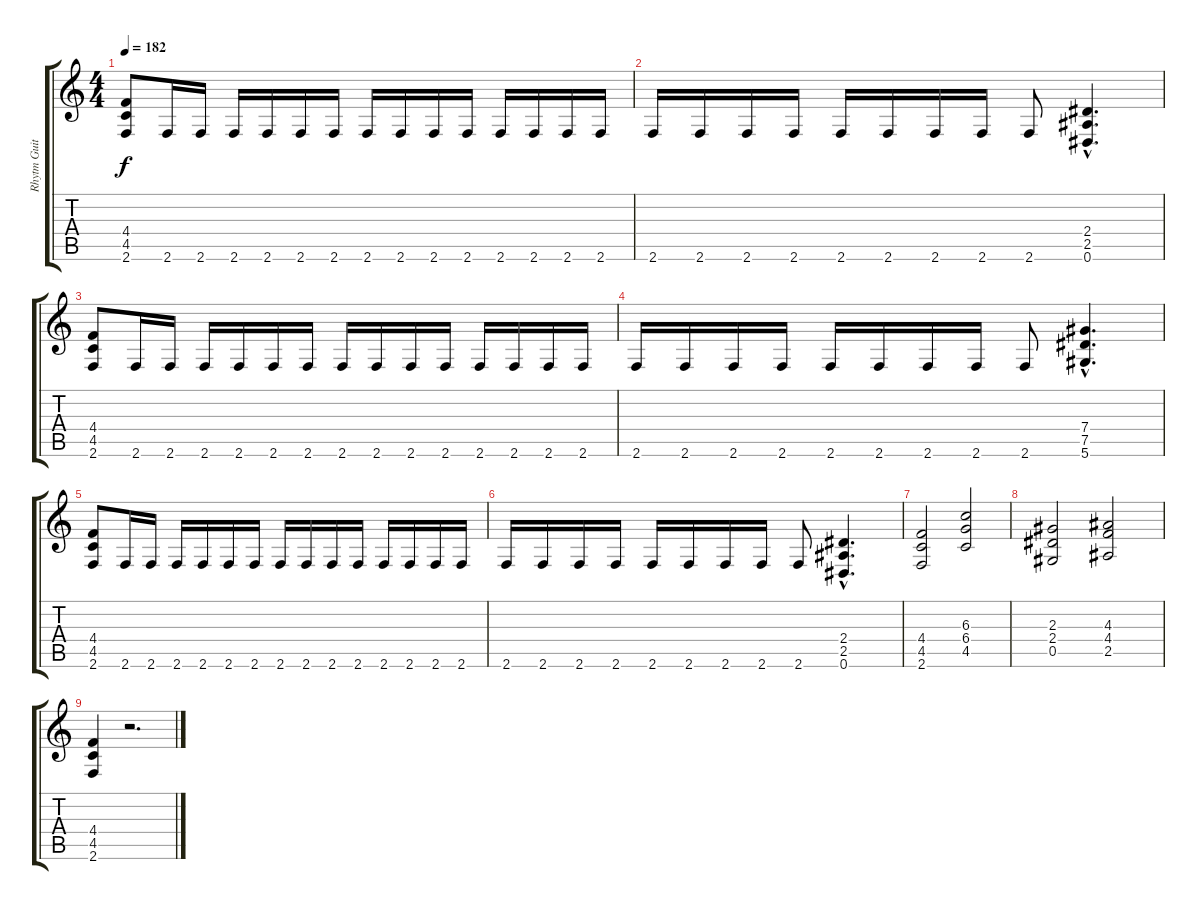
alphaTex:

\track ("Rhytm Guitar" "Rhytm Guit") {instrument distortionguitar}
\staff {score tabs}
\tuning (Eb4 Bb3 Gb3 Db3 Ab2 Eb2) {hide}
\ts (4 4)
\tempo 182
\clef g2
\ks c
(4.4 4.5 2.6).8{dy f} 2.6.16 2.6.16 2.6.16 2.6.16 2.6.16 2.6.16 2.6.16 2.6.16 2.6.16 2.6.16 2.6.16 2.6.16 2.6.16 2.6.16 |
2.6.16 2.6.16 2.6.16 2.6.16 2.6.16 2.6.16 2.6.16 2.6.16 2.6.8 (2.4{hac} 2.5{hac} 0.6{hac}).4{d} |
(4.4 4.5 2.6).8 2.6.16 2.6.16 2.6.16 2.6.16 2.6.16 2.6.16 2.6.16 2.6.16 2.6.16 2.6.16 2.6.16 2.6.16 2.6.16 2.6.16 |
2.6.16 2.6.16 2.6.16 2.6.16 2.6.16 2.6.16 2.6.16 2.6.16 2.6.8 (7.4{hac} 7.5{hac} 5.6{hac}).4{d} |
(4.4 4.5 2.6).8 2.6.16 2.6.16 2.6.16 2.6.16 2.6.16 2.6.16 2.6.16 2.6.16 2.6.16 2.6.16 2.6.16 2.6.16 2.6.16 2.6.16 |
2.6.16 2.6.16 2.6.16 2.6.16 2.6.16 2.6.16 2.6.16 2.6.16 2.6.8 (2.4{hac} 2.5{hac} 0.6{hac}).4{d} |
(4.4 4.5 2.6).2 (6.3 6.4 4.5).2 |
(2.3 2.4 0.5).2 (4.3 4.4 2.5).2 |
(4.4 4.5 2.6).4 r.2{d}
